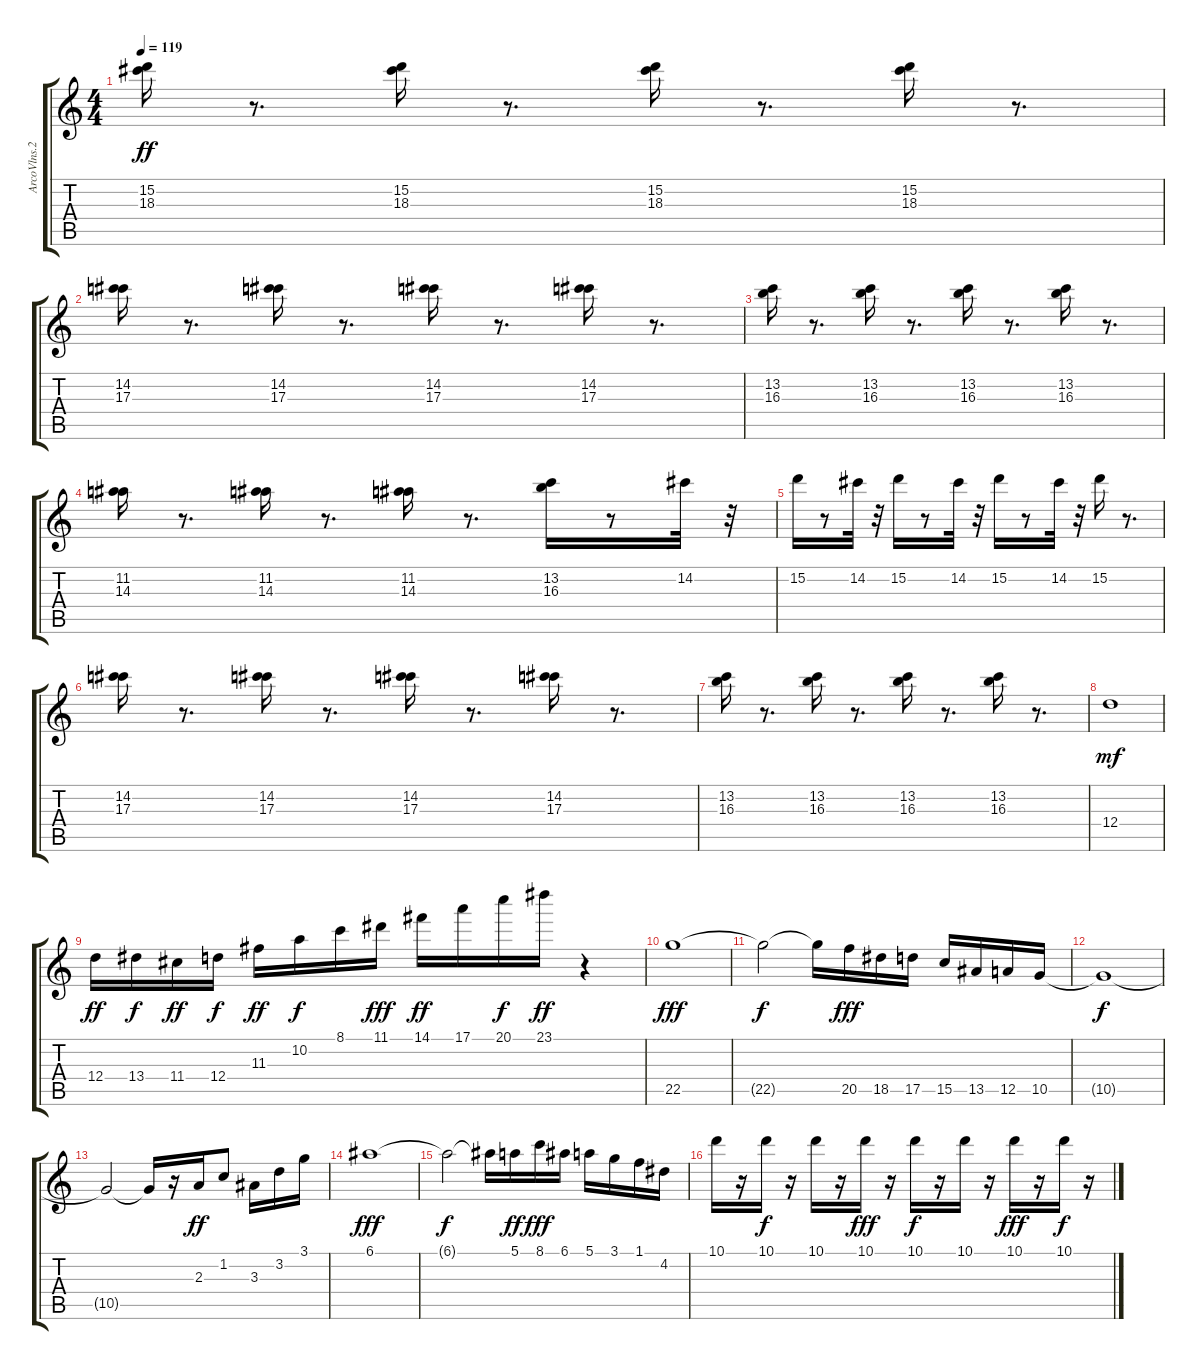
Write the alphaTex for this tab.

\track ("ArcoVlns.2                     " "ArcoVlns.2") {instrument distortionguitar}
\staff {score tabs}
\tuning (E4 B3 G3 D3 A2 E2) {hide}
\ts (4 4)
\tempo 119
\clef g2
\ks c
(15.2 18.3).16{dy ff} r.8{d} (15.2 18.3).16 r.8{d} (15.2 18.3).16 r.8{d} (15.2 18.3).16 r.8{d} |
(14.2 17.3).16 r.8{d} (14.2 17.3).16 r.8{d} (14.2 17.3).16 r.8{d} (14.2 17.3).16 r.8{d} |
(13.2 16.3).16 r.8{d} (13.2 16.3).16 r.8{d} (13.2 16.3).16 r.8{d} (13.2 16.3).16 r.8{d} |
(11.2 14.3).16 r.8{d} (11.2 14.3).16 r.8{d} (11.2 14.3).16 r.8{d} (13.2 16.3).16 r.8 14.2.32 r.32 |
15.2.16 r.8 14.2.32 r.32 15.2.16 r.8 14.2.32 r.32 15.2.16 r.8 14.2.32 r.32 15.2.16 r.8{d} |
(14.2 17.3).16 r.8{d} (14.2 17.3).16 r.8{d} (14.2 17.3).16 r.8{d} (14.2 17.3).16 r.8{d} |
(13.2 16.3).16 r.8{d} (13.2 16.3).16 r.8{d} (13.2 16.3).16 r.8{d} (13.2 16.3).16 r.8{d} |
12.4.1{dy mf} |
12.4.16{dy ff} 13.4.16{dy f} 11.4.16{dy ff} 12.4.16{dy f} 11.3.16{dy ff} 10.2.16{dy f} 8.1.16 11.1.16{dy fff} 14.1.16{dy ff} 17.1.16 20.1.16{dy f} 23.1.16{dy ff} r.4 |
22.5.1{dy fff} |
22.5{t}.2{dy f} 22.5{t}.16 20.5.16{dy fff} 18.5.16 17.5.16 15.5.16 13.5.16 12.5.16 10.5.16 |
10.5{t}.1{dy f} |
10.5{t}.2 10.5{t}.16 r.16 2.3.16{dy ff} 1.2.8 3.3.16 3.2.16 3.1.16 |
6.1.1{dy fff} |
6.1{t}.2{dy f} 6.1{t}.16 5.1.16{dy ff} 8.1.16{dy fff} 6.1.16 5.1.16 3.1.16 1.1.16 4.2.16 |
10.1.16 r.16 10.1.16{dy f} r.16 10.1.16 r.16 10.1.16{dy fff} r.16 10.1.16{dy f} r.16 10.1.16 r.16 10.1.16{dy fff} r.16 10.1.16{dy f} r.16
